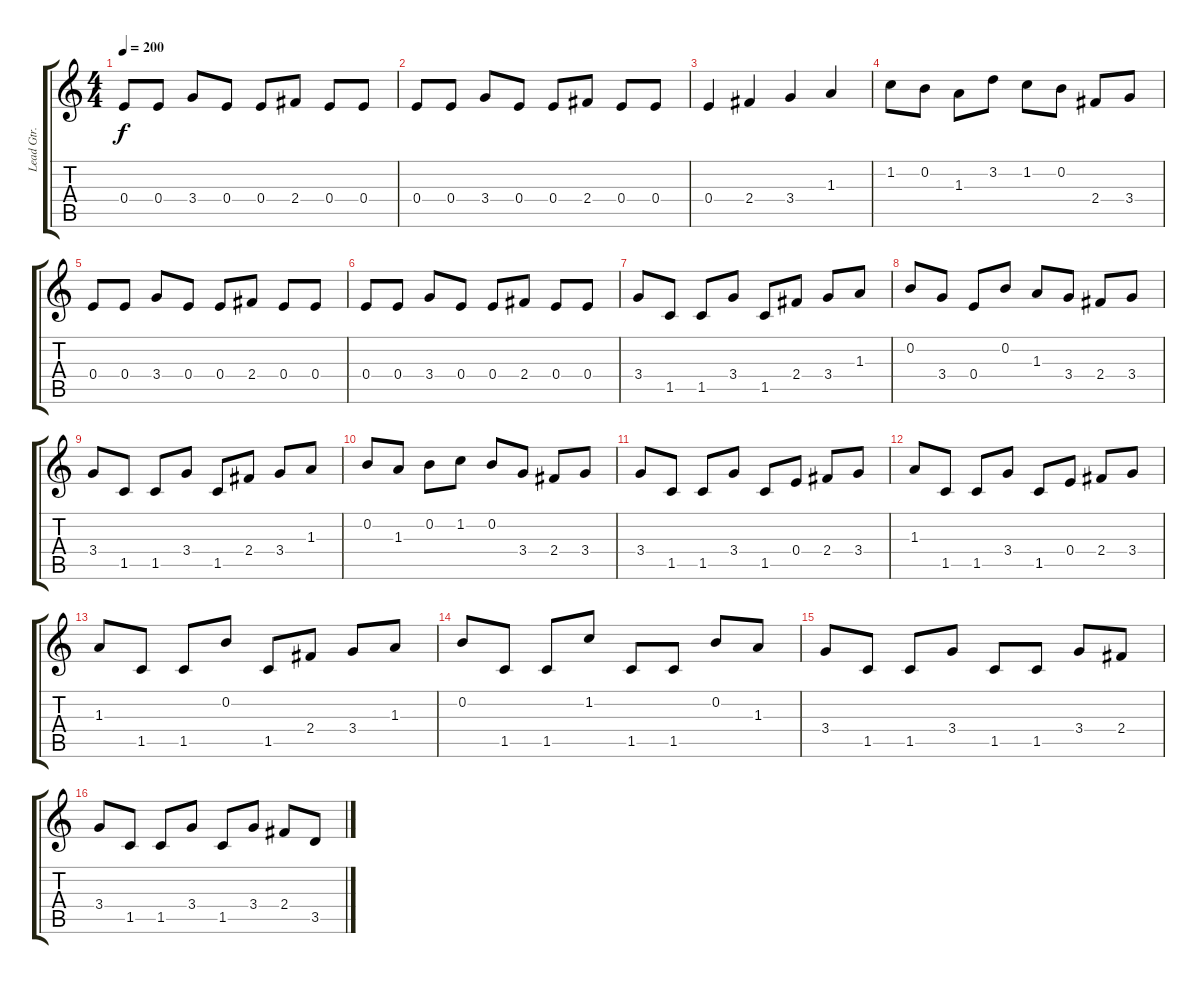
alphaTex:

\track ("Lead Gtr." "Lead Gtr.") {instrument overdrivenguitar}
\staff {score tabs}
\tuning (E4 B3 Ab3 E3 B2 E2) {hide}
\ts (4 4)
\tempo 200
\clef g2
\ks c
0.4.8{dy f} 0.4.8 3.4.8 0.4.8 0.4.8 2.4.8 0.4.8 0.4.8 |
0.4.8 0.4.8 3.4.8 0.4.8 0.4.8 2.4.8 0.4.8 0.4.8 |
0.4.4 2.4.4 3.4.4 1.3.4 |
1.2.8 0.2.8 1.3.8 3.2.8 1.2.8 0.2.8 2.4.8 3.4.8 |
0.4.8 0.4.8 3.4.8 0.4.8 0.4.8 2.4.8 0.4.8 0.4.8 |
0.4.8 0.4.8 3.4.8 0.4.8 0.4.8 2.4.8 0.4.8 0.4.8 |
3.4.8 1.5.8 1.5.8 3.4.8 1.5.8 2.4.8 3.4.8 1.3.8 |
0.2.8 3.4.8 0.4.8 0.2.8 1.3.8 3.4.8 2.4.8 3.4.8 |
3.4.8 1.5.8 1.5.8 3.4.8 1.5.8 2.4.8 3.4.8 1.3.8 |
0.2.8 1.3.8 0.2.8 1.2.8 0.2.8 3.4.8 2.4.8 3.4.8 |
3.4.8 1.5.8 1.5.8 3.4.8 1.5.8 0.4.8 2.4.8 3.4.8 |
1.3.8 1.5.8 1.5.8 3.4.8 1.5.8 0.4.8 2.4.8 3.4.8 |
1.3.8 1.5.8 1.5.8 0.2.8 1.5.8 2.4.8 3.4.8 1.3.8 |
0.2.8 1.5.8 1.5.8 1.2.8 1.5.8 1.5.8 0.2.8 1.3.8 |
3.4.8 1.5.8 1.5.8 3.4.8 1.5.8 1.5.8 3.4.8 2.4.8 |
3.4.8 1.5.8 1.5.8 3.4.8 1.5.8 3.4.8 2.4.8 3.5.8
